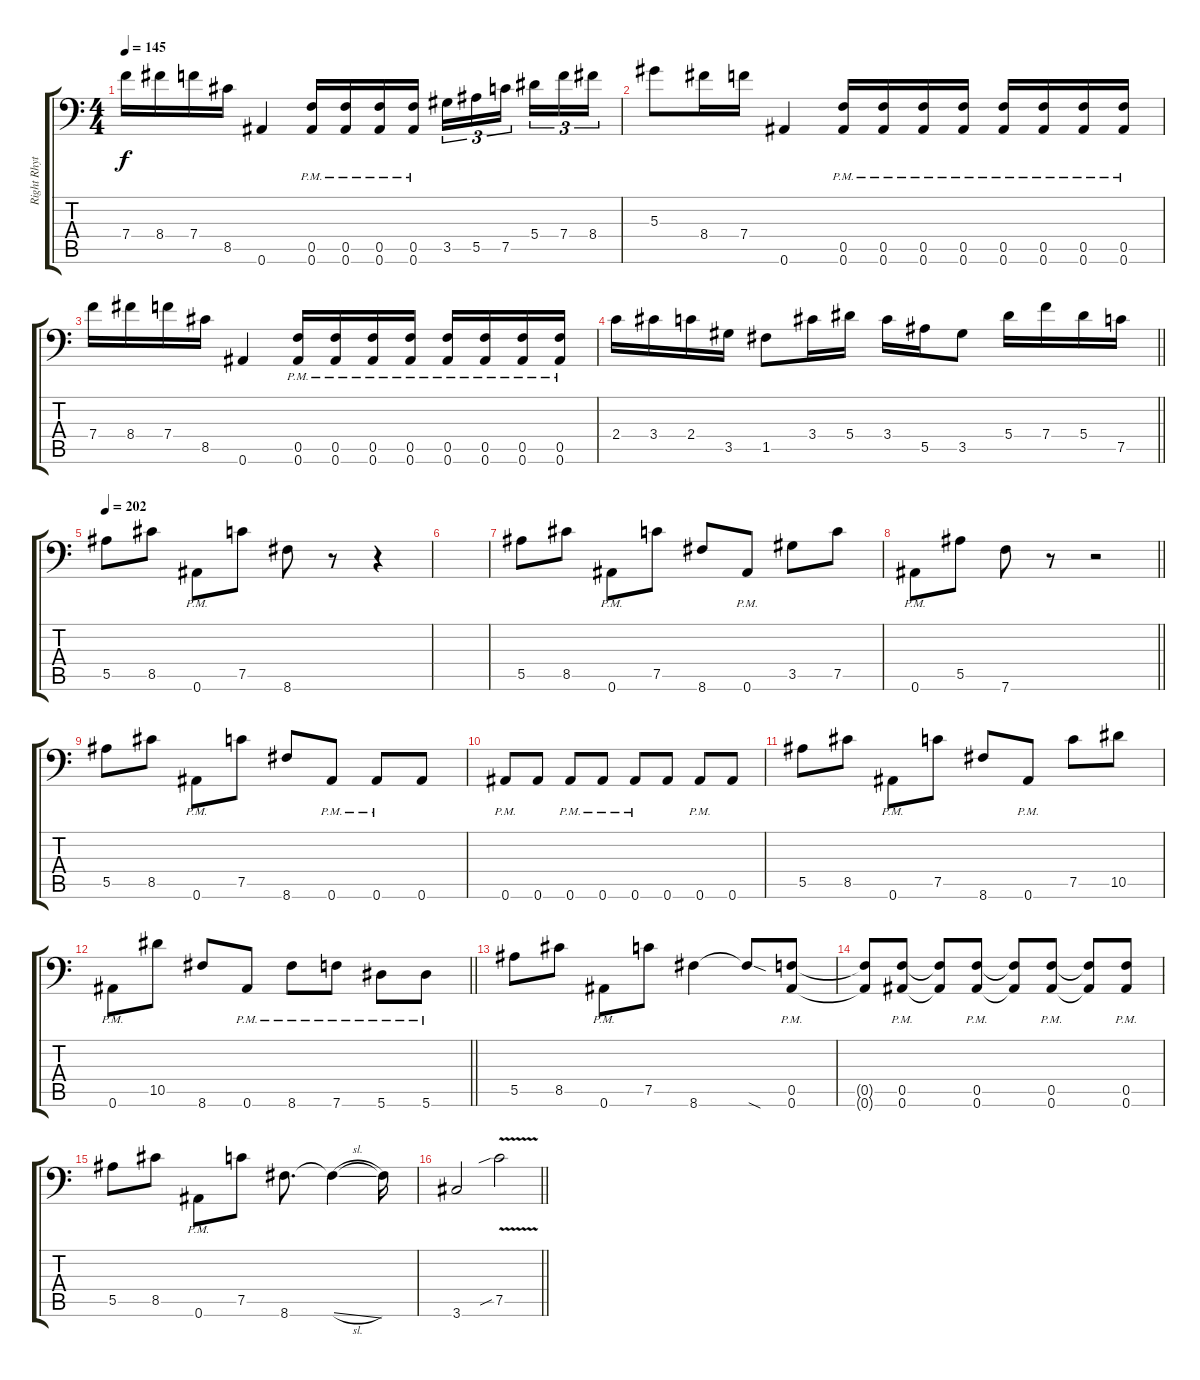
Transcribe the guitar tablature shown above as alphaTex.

\track ("Right Rhythm" "Right Rhyt") {instrument distortionguitar}
\staff {score tabs}
\tuning (C4 G3 Eb3 Bb2 F2 Bb1) {hide}
\ts (4 4)
\tempo 145
\clef f4
\ks c
7.4.16{dy f} 8.4.16 7.4.16 8.5.16 0.6.4 (0.5{pm} 0.6{pm}).16 (0.5{pm} 0.6{pm}).16 (0.5{pm} 0.6{pm}).16 (0.5{pm} 0.6{pm}).16 3.5.16{tu (3 2)} 5.5.16{tu (3 2)} 7.5.16{tu (3 2) beam splitsecondary} 5.4.16{tu (3 2)} 7.4.16{tu (3 2)} 8.4.16{tu (3 2)} |
5.3.8 8.4.16 7.4.16 0.6.4 (0.5{pm} 0.6{pm}).16 (0.5{pm} 0.6{pm}).16 (0.5{pm} 0.6{pm}).16 (0.5{pm} 0.6{pm}).16 (0.5{pm} 0.6{pm}).16 (0.5{pm} 0.6{pm}).16 (0.5{pm} 0.6{pm}).16 (0.5{pm} 0.6{pm}).16 |
7.4.16 8.4.16 7.4.16 8.5.16 0.6.4 (0.5{pm} 0.6{pm}).16 (0.5{pm} 0.6{pm}).16 (0.5{pm} 0.6{pm}).16 (0.5{pm} 0.6{pm}).16 (0.5{pm} 0.6{pm}).16 (0.5{pm} 0.6{pm}).16 (0.5{pm} 0.6{pm}).16 (0.5{pm} 0.6{pm}).16 |
\barLineRight lightlight
2.4.16 3.4.16 2.4.16 3.5.16 1.5.8 3.4.16 5.4.16 3.4.16 5.5.16 3.5.8 5.4.16 7.4.16 5.4.16 7.5.16 |
\section ("" "")
\tempo 202
5.5.8 8.5.8 0.6{pm}.8 7.5.8 8.6.8 r.8 r.4 |
|
5.5.8 8.5.8 0.6{pm}.8 7.5.8 8.6.8 0.6{pm}.8 3.5.8 7.5.8 |
\barLineRight lightlight
0.6{pm}.8 5.5.8 7.6.8 r.8 r.2 |
\section ("" "")
5.5.8 8.5.8 0.6{pm}.8 7.5.8 8.6.8 0.6{pm}.8 0.6{pm}.8 0.6.8 |
0.6{pm}.8 0.6.8 0.6{pm}.8 0.6{pm}.8 0.6{pm}.8 0.6.8 0.6{pm}.8 0.6.8 |
5.5.8 8.5.8 0.6{pm}.8 7.5.8 8.6.8 0.6{pm}.8 7.5.8 10.5.8 |
\barLineRight lightlight
0.6{pm}.8 10.5.8 8.6.8 0.6{pm}.8 8.6{pm}.8 7.6{pm}.8 5.6{pm}.8 5.6{pm}.8 |
\section ("" "")
5.5.8 8.5.8 0.6{pm}.8 7.5.8 8.6.4 8.6{sod t}.8 (0.5{pm} 0.6{pm}).8 |
(0.5{t} 0.6{t}).8 (0.5{pm} 0.6{pm}).8 (0.5{t} 0.6{t}).8 (0.5{pm} 0.6{pm}).8 (0.5{t} 0.6{t}).8 (0.5{pm} 0.6{pm}).8 (0.5{t} 0.6{t}).8 (0.5{pm} 0.6{pm}).8 |
5.5.8 8.5.8 0.6{pm}.8 7.5.8 8.6.8{d} 8.6{sl t}.4 8.6{t}.16 |
\barLineRight lightlight
3.6.2 7.5{v sib}.2
